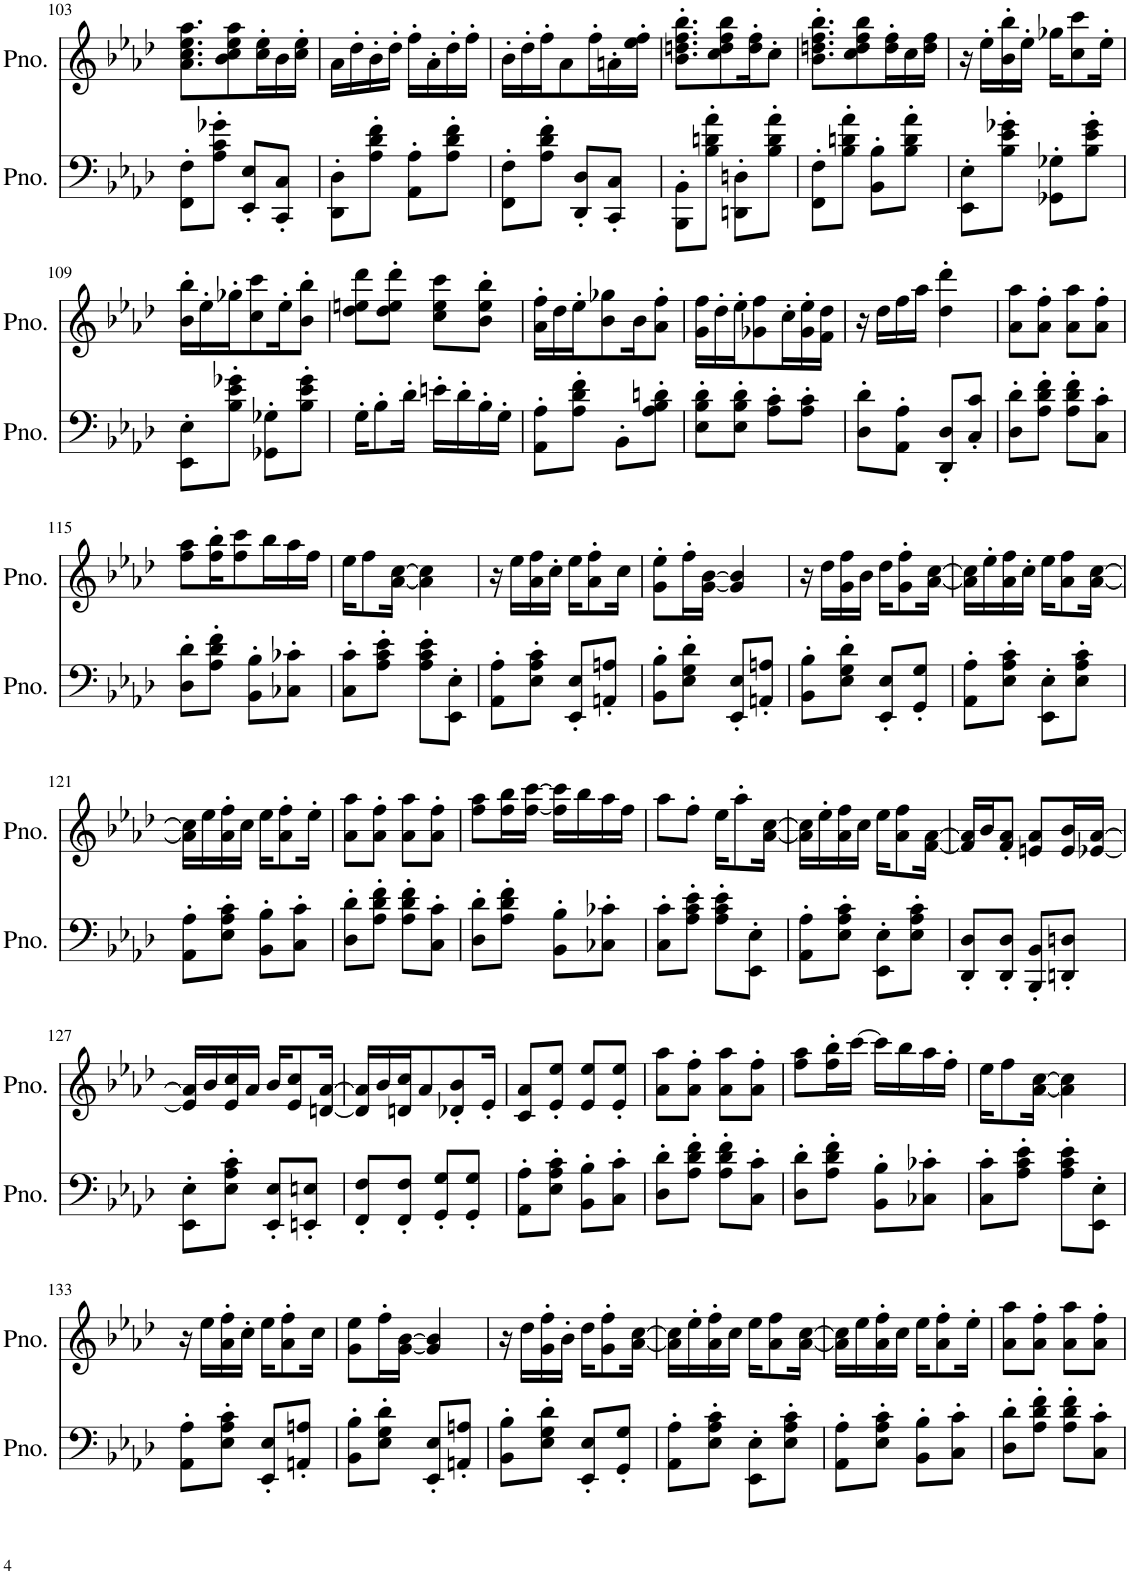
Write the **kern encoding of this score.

**kern	**kern
*part2	*part1
*staff2	*staff1
*I"Piano	*I"Piano
*I'Pno.	*I'Pno.
!!LO:PB:g=z
*clefF4	*clefG2
*k[b-e-a-d-]	*k[b-e-a-d-]
*M2/4	*M2/4
=103	=103
8FF\' 8F\'L	8.a-\ 8.cc\ 8.ee-\ 8.aa-\L
8A-\' 8c\' 8g-X\'J	.
.	8b-\ 8cc\ 8ee-\ 8aa-\
8EE-/' 8E-/'L	.
.	16cc\' 16ee-\'L
8CC/' 8C/'J	16b-\
.	16cc\' 16ee-\'JJ
=104	=104
8DD-\' 8D-\'L	16a-\LL
.	16dd-'\
8A-\' 8d-\' 8f\'J	16b-'\
.	16dd-'\JJ
8AA-\' 8A-\'L	16ff'\LL
.	16a-'\
8A-\' 8d-\' 8f\'J	16dd-'\
.	16ff'\JJ
=105	=105
8FF\' 8F\'L	16b-'\LL
.	16dd-'\
8A-\' 8d-\' 8f\'J	16ff'\J
.	8a-\
8DD-/' 8D-/'L	.
.	16ff'\L
8CC/' 8C/'J	16an'\
.	16ee-\' 16ff\'JJ
=106	=106
8BBB-\' 8BB-\'L	8.b-\' 8.ddn\' 8.ff\' 8.bb-\'L
8B-\' 8dn\' 8a-\'J	.
.	8cc\ 8dd\ 8ff\ 8bb-\
8DDn\' 8Dn\'L	.
.	16dd\' 16ff\'K
8B-\' 8d\' 8a-\'J	8cc'\J
=107	=107
8FF\' 8F\'L	8.b-\' 8.ddn\' 8.ff\' 8.bb-\'L
8B-\' 8dn\' 8a-\'J	.
.	8cc\ 8dd\ 8ff\ 8bb-\
8BB-\' 8B-\'L	.
.	16dd\' 16ff\'L
8B-\' 8d\' 8a-\'J	16cc\
.	16dd\ 16ff\JJ
=108	=108
8EE-\' 8E-\'L	16r
.	16ee-'\LL
8B-\' 8e-\' 8g-X\'J	16b-\' 16bb-\'
.	16ee-'\JJ
8GG-X\' 8G-X\'L	16gg-X\KL
.	8cc\ 8ccc\
8B-\' 8e-\' 8g-\'J	.
.	16ee-'\Jk
!!LO:LB:g=z
=109	=109
8EE-\' 8E-\'L	16b-\' 16bb-\'LL
.	16ee-'\
8B-\' 8e-\' 8g-X\'J	16gg-X'\J
.	8cc\ 8ccc\
8GG-X\' 8G-X\'L	.
.	16ee-'\K
8B-\' 8e-\' 8g-\'J	8b-\' 8bb-\'J
=110	=110
16G'\KL	8dd-\ 8een\ 8ddd-\L
8B-'\	.
.	8dd-\' 8ee\' 8ddd-\'J
16d-'\Jk	.
16en'\LL	8cc\ 8ee\ 8ccc\L
16d-'\	.
16B-'\	8b-\' 8ee\' 8bb-\'J
16G'\JJ	.
=111	=111
8AA-\' 8A-\'L	16a-\' 16ff\'LL
.	16dd-\
8A-\' 8d-\' 8f\'J	16ee-'\J
.	8b-\ 8gg-X\
8BB-'\L	.
.	16b-\K
8A-\' 8B-\' 8dn\'J	8a-\' 8ff\'J
=112	=112
8E-\' 8B-\' 8d-\'L	16g\ 16ff\LL
.	16dd-'\
8E-\' 8B-\' 8d-\'J	16ee-'\J
.	8g-X\ 8ff\
8A-\' 8c\'L	.
.	16cc'\L
8A-\' 8c\'J	16g-\' 16ee-\'
.	16f\ 16dd-\JJ
=113	=113
8D-\' 8d-\'L	16r
.	16dd-\LL
8AA-\' 8A-\'J	16ff\
.	16aa-\JJ
8DD-/' 8D-/'L	4dd-\' 4ddd-\'
8C/' 8c/'J	.
=114	=114
8D-\' 8d-\'L	8a-\ 8aa-\L
8A-\' 8d-\' 8f\'J	8a-\' 8ff\'J
8A-\' 8d-\' 8f\'L	8a-\ 8aa-\L
8C\' 8c\'J	8a-\' 8ff\'J
!!LO:LB:g=z
=115	=115
8D-\' 8d-\'L	8ff\ 8aa-\L
8A-\' 8d-\' 8f\'J	16ff\' 16bb-\'K
.	8ff\ 8ccc\
8BB-\' 8B-\'L	.
.	16bb-\L
8C-X\' 8c-X\'J	16aa-\
.	16ff\JJ
=116	=116
8C\' 8c\'L	16ee-\KL
.	8ff\
8A-\' 8c\' 8e-\'J	.
.	[16a-\ [16cc\Jk
8A-\' 8c\' 8e-\'L	4a-\] 4cc\]
8EE-\' 8E-\'J	.
=117	=117
8AA-\' 8A-\'L	16r
.	16ee-\LL
8E-\' 8A-\' 8c\'J	16a-\ 16ff\
.	16cc'\JJ
8EE-/' 8E-/'L	16ee-\KL
.	8a-\' 8ff\'
8AAn/' 8An/'J	.
.	16cc\Jk
=118	=118
8BB-\' 8B-\'L	8g\' 8ee-\'L
8E-\' 8G\' 8d-\'J	16ff'\L
.	[16g\ [16b-\JJ
8EE-/' 8E-/'L	4g/] 4b-/]
8AAn/' 8An/'J	.
=119	=119
8BB-\' 8B-\'L	16r
.	16dd-\LL
8E-\' 8G\' 8d-\'J	16g\ 16ff\
.	16b-\JJ
8EE-/' 8E-/'L	16dd-\KL
.	8g\' 8ff\'
8GG/' 8G/'J	.
.	[16a-\ [16cc\Jk
=120	=120
8AA-\' 8A-\'L	16a-\] 16cc\]LL
.	16ee-'\
8E-\' 8A-\' 8c\'J	16a-\ 16ff\
.	16cc'\JJ
8EE-\' 8E-\'L	16ee-\KL
.	8a-\ 8ff\
8E-\' 8A-\' 8c\'J	.
.	[16a-\ [16cc\Jk
!!LO:LB:g=z
=121	=121
8AA-\' 8A-\'L	16a-\] 16cc\]LL
.	16ee-\
8E-\' 8A-\' 8c\'J	16a-\' 16ff\'
.	16cc\JJ
8BB-\' 8B-\'L	16ee-\KL
.	8a-\' 8ff\'
8C\' 8c\'J	.
.	16ee-'\Jk
=122	=122
8D-\' 8d-\'L	8a-\ 8aa-\L
8A-\' 8d-\' 8f\'J	8a-\' 8ff\'J
8A-\' 8d-\' 8f\'L	8a-\ 8aa-\L
8C\' 8c\'J	8a-\' 8ff\'J
=123	=123
8D-\' 8d-\'L	8ff\ 8aa-\L
8A-\' 8d-\' 8f\'J	16ff\ 16bb-\L
.	[16ff\ [16ccc\JJ
8BB-\' 8B-\'L	16ff\] 16ccc\]LL
.	16bb-\
8C-X\' 8c-X\'J	16aa-\
.	16ff\JJ
=124	=124
8C\' 8c\'L	8aa-\L
8A-\' 8c\' 8e-\'J	8ff'\J
8A-\' 8c\' 8e-\'L	16ee-\KL
.	8aa-'\
8EE-\' 8E-\'J	.
.	[16a-\ [16cc\Jk
=125	=125
8AA-\' 8A-\'L	16a-\] 16cc\]LL
.	16ee-'\
8E-\' 8A-\' 8c\'J	16a-\ 16ff\
.	16cc\JJ
8EE-\' 8E-\'L	16ee-\KL
.	8a-\ 8ff\
8E-\' 8A-\' 8c\'J	.
.	[16f\ [16a-\Jk
=126	=126
8DD-/' 8D-/'L	16f/] 16a-/]LL
.	16b-/J
8DD-/' 8D-/'J	8f/' 8a-/'J
8BBB-/' 8BB-/'L	8en/ 8a-/L
8DDn/' 8Dn/'J	16e/ 16b-/L
.	[16e-X/ [16a-/JJ
!!LO:LB:g=z
=127	=127
8EE-\' 8E-\'L	16e-/] 16a-/]LL
.	16b-/
8E-\' 8A-\' 8c\'J	16e-/ 16cc/
.	16a-/JJ
8EE-/' 8E-/'L	16b-/KL
.	8e-/ 8cc/
8EEn/' 8En/'J	.
.	[16dn/ [16a-/Jk
=128	=128
8FF/' 8F/'L	16d/] 16a-/]LL
.	16b-/
8FF/' 8F/'J	16dn/ 16cc/J
.	8a-/
8GG/' 8G/'L	.
.	8d-X/' 8b-/'
8GG/' 8G/'J	.
.	16e-'/Jk
=129	=129
8AA-\' 8A-\'L	8c/ 8a-/L
8E-\' 8A-\' 8c\'J	8e-/' 8ee-/'J
8BB-\' 8B-\'L	8e-/ 8ee-/L
8C\' 8c\'J	8e-/' 8ee-/'J
=130	=130
8D-\' 8d-\'L	8a-\ 8aa-\L
8A-\' 8d-\' 8f\'J	8a-\' 8ff\'J
8A-\' 8d-\' 8f\'L	8a-\ 8aa-\L
8C\' 8c\'J	8a-\' 8ff\'J
=131	=131
8D-\' 8d-\'L	8ff\ 8aa-\L
8A-\' 8d-\' 8f\'J	16ff\' 16bb-\'L
.	[16ccc\JJ
8BB-\' 8B-\'L	16ccc\LL]
.	16bb-\
8C-X\' 8c-X\'J	16aa-\
.	16ff'\JJ
=132	=132
8C\' 8c\'L	16ee-\KL
.	8ff\
8A-\' 8c\' 8e-\'J	.
.	[16a-\ [16cc\Jk
8A-\' 8c\' 8e-\'L	4a-\] 4cc\]
8EE-\' 8E-\'J	.
!!LO:LB:g=z
=133	=133
8AA-\' 8A-\'L	16r
.	16ee-\LL
8E-\' 8A-\' 8c\'J	16a-\' 16ff\'
.	16cc'\JJ
8EE-/' 8E-/'L	16ee-\KL
.	8a-\' 8ff\'
8AAn/' 8An/'J	.
.	16cc\Jk
=134	=134
8BB-\' 8B-\'L	8g\ 8ee-\L
8E-\' 8G\' 8d-\'J	16ff'\L
.	[16g\ [16b-\JJ
8EE-/' 8E-/'L	4g/] 4b-/]
8AAn/' 8An/'J	.
=135	=135
8BB-\' 8B-\'L	16r
.	16dd-\LL
8E-\' 8G\' 8d-\'J	16g\' 16ff\'
.	16b-'\JJ
8EE-/' 8E-/'L	16dd-\KL
.	8g\' 8ff\'
8GG/' 8G/'J	.
.	[16a-\ [16cc\Jk
=136	=136
8AA-\' 8A-\'L	16a-\] 16cc\]LL
.	16ee-'\
8E-\' 8A-\' 8c\'J	16a-\' 16ff\'
.	16cc\JJ
8EE-\' 8E-\'L	16ee-\KL
.	8a-\ 8ff\
8E-\' 8A-\' 8c\'J	.
.	[16a-\ [16cc\Jk
=137	=137
8AA-\' 8A-\'L	16a-\] 16cc\]LL
.	16ee-\
8E-\' 8A-\' 8c\'J	16a-\' 16ff\'
.	16cc\JJ
8BB-\' 8B-\'L	16ee-\KL
.	8a-\' 8ff\'
8C\' 8c\'J	.
.	16ee-'\Jk
=138	=138
8D-\' 8d-\'L	8a-\ 8aa-\L
8A-\' 8d-\' 8f\'J	8a-\' 8ff\'J
8A-\' 8d-\' 8f\'L	8a-\ 8aa-\L
8C\' 8c\'J	8a-\' 8ff\'J
=	=
*-	*-
